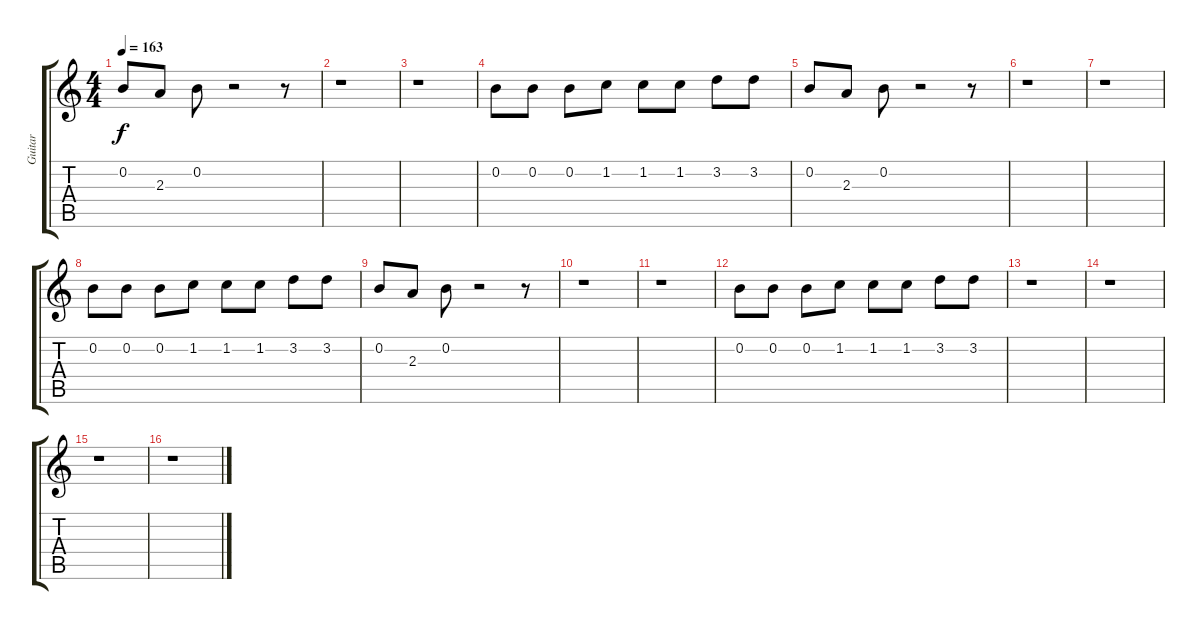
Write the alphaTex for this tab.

\track ("Guitar" "Guitar") {instrument distortionguitar}
\staff {score tabs}
\tuning (E4 B3 G3 D3 A2 E2) {hide}
\ts (4 4)
\tempo 163
\clef g2
\ks c
0.2.8{dy f} 2.3.8 0.2.8 r.2 r.8 |
r.1 |
r.1 |
0.2.8 0.2.8 0.2.8 1.2.8 1.2.8 1.2.8 3.2.8 3.2.8 |
0.2.8 2.3.8 0.2.8 r.2 r.8 |
r.1 |
r.1 |
0.2.8 0.2.8 0.2.8 1.2.8 1.2.8 1.2.8 3.2.8 3.2.8 |
0.2.8 2.3.8 0.2.8 r.2 r.8 |
r.1 |
r.1 |
0.2.8 0.2.8 0.2.8 1.2.8 1.2.8 1.2.8 3.2.8 3.2.8 |
r.1 |
r.1 |
r.1 |
r.1
